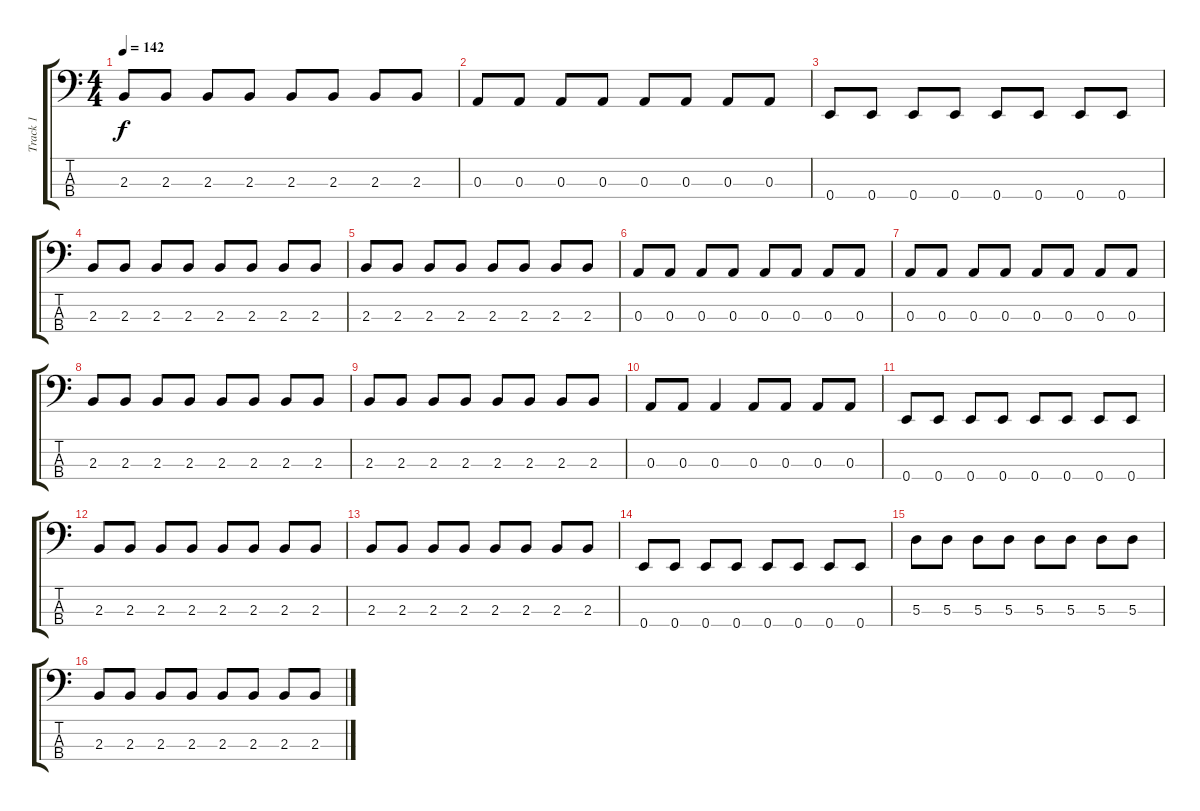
\track ("Track 1" "Track 1") {instrument electricbasspick}
\staff {score tabs}
\tuning (G2 D2 A1 E1) {hide}
\ts (4 4)
\tempo 142
\clef f4
\ks c
2.3.8{dy f} 2.3.8 2.3.8 2.3.8 2.3.8 2.3.8 2.3.8 2.3.8 |
0.3.8 0.3.8 0.3.8 0.3.8 0.3.8 0.3.8 0.3.8 0.3.8 |
0.4.8 0.4.8 0.4.8 0.4.8 0.4.8 0.4.8 0.4.8 0.4.8 |
2.3.8 2.3.8 2.3.8 2.3.8 2.3.8 2.3.8 2.3.8 2.3.8 |
2.3.8 2.3.8 2.3.8 2.3.8 2.3.8 2.3.8 2.3.8 2.3.8 |
0.3.8 0.3.8 0.3.8 0.3.8 0.3.8 0.3.8 0.3.8 0.3.8 |
0.3.8 0.3.8 0.3.8 0.3.8 0.3.8 0.3.8 0.3.8 0.3.8 |
2.3.8 2.3.8 2.3.8 2.3.8 2.3.8 2.3.8 2.3.8 2.3.8 |
2.3.8 2.3.8 2.3.8 2.3.8 2.3.8 2.3.8 2.3.8 2.3.8 |
0.3.8 0.3.8 0.3.4 0.3.8 0.3.8 0.3.8 0.3.8 |
0.4.8 0.4.8 0.4.8 0.4.8 0.4.8 0.4.8 0.4.8 0.4.8 |
2.3.8 2.3.8 2.3.8 2.3.8 2.3.8 2.3.8 2.3.8 2.3.8 |
2.3.8 2.3.8 2.3.8 2.3.8 2.3.8 2.3.8 2.3.8 2.3.8 |
0.4.8 0.4.8 0.4.8 0.4.8 0.4.8 0.4.8 0.4.8 0.4.8 |
5.3.8 5.3.8 5.3.8 5.3.8 5.3.8 5.3.8 5.3.8 5.3.8 |
2.3.8 2.3.8 2.3.8 2.3.8 2.3.8 2.3.8 2.3.8 2.3.8
